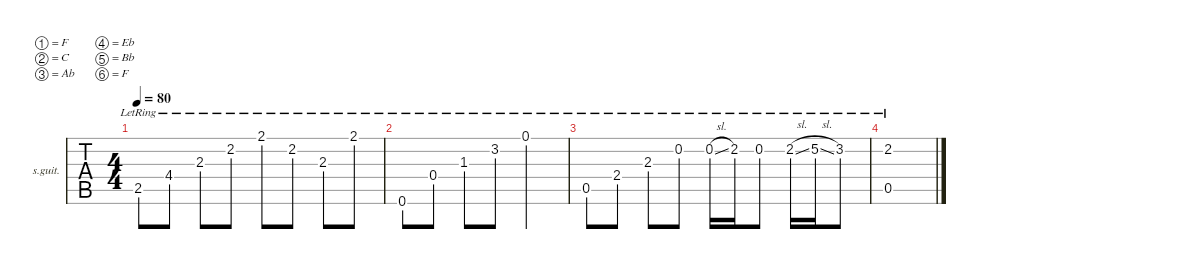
\defaultSystemsLayout 4
\hideDynamics
\bracketExtendMode groupsimilarinstruments
\firstSystemTrackNameOrientation horizontal
\otherSystemsTrackNameOrientation horizontal
\chordDiagramsInScore
\track ("guitar" "s.guit.") {instrument acousticguitarsteel}
\staff {tabs}
\tuning (F4 C4 Ab3 Eb3 Bb2 F2)
\ts (4 4)
\tempo 80
\clef g2
\ks c
2.5{lr}.8{dy f} 4.4{lr}.8 2.3{lr}.8 2.2{lr}.8 2.1{lr}.8 2.2{lr}.8 2.3{lr}.8 2.1{lr}.8 |
0.6{lr}.8 0.4{lr}.8 1.3{lr}.8 3.2{lr}.8 0.1{lr}.2 |
0.5{lr}.8 2.4{lr}.8 2.3{lr}.8 0.2{lr}.8 0.2{sl lr}.16 2.2{lr}.16 0.2{lr}.8 2.2{sl lr}.16 5.2{sl lr}.16 3.2{lr}.8 |
(2.2{lr} 0.5{lr}).1
